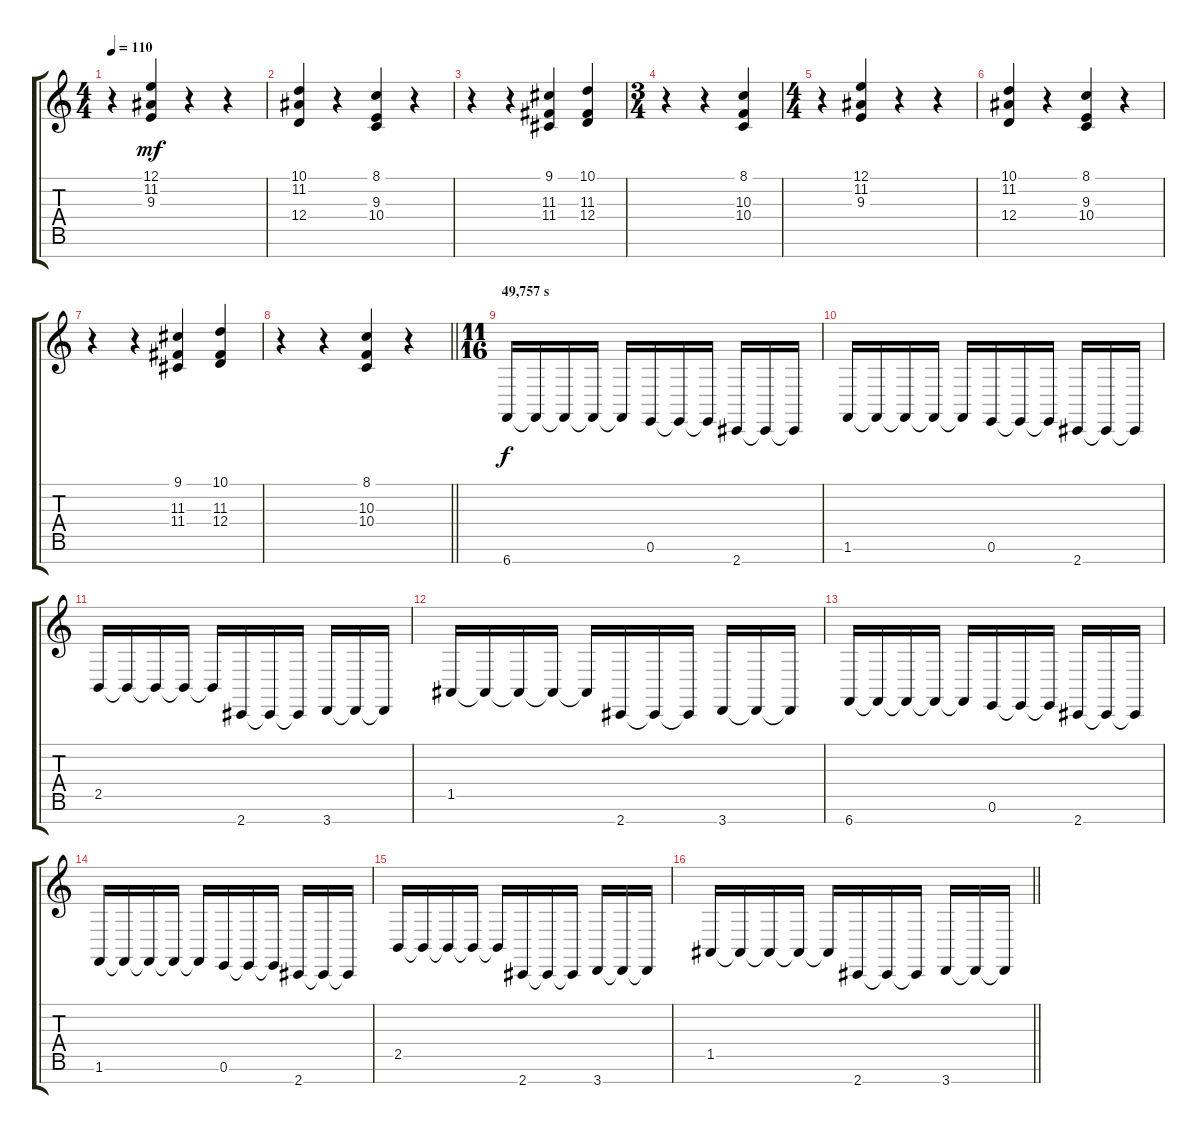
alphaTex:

\track "" {instrument brightacousticpiano}
\staff {score tabs}
\tuning (E4 B3 G3 D3 A2 E2 B1) {hide}
\ts (4 4)
\tempo 110
\clef g2
\ks c
r.4{dy mf} (12.1 11.2 9.3).4{volume 9} r.4 r.4 |
(10.1 11.2 12.4).4 r.4 (8.1 9.3 10.4).4 r.4 |
r.4 r.4 (9.1 11.3 11.4).4 (10.1 11.3 12.4).4 |
\ts (3 4)
r.4 r.4{volume 7} (8.1 10.3 10.4).4{volume 13} |
\ts (4 4)
r.4 (12.1 11.2 9.3).4{volume 9} r.4 r.4 |
(10.1 11.2 12.4).4 r.4 (8.1 9.3 10.4).4 r.4 |
r.4 r.4 (9.1 11.3 11.4).4 (10.1 11.3 12.4).4 |
\barLineRight lightlight
r.4 r.4{volume 7} (8.1 10.3 10.4).4{volume 13} r.4 |
\ts (11 16)
\section ("" "49,757 s")
6.7.16{dy f} 6.7{t}.16 6.7{t}.16 6.7{t}.16 6.7{t}.16 0.6.16 0.6{t}.16 0.6{t}.16 2.7.16 2.7{t}.16 2.7{t}.16 |
1.6.16 1.6{t}.16 1.6{t}.16 1.6{t}.16 1.6{t}.16 0.6.16 0.6{t}.16 0.6{t}.16 2.7.16 2.7{t}.16 2.7{t}.16 |
2.5.16 2.5{t}.16 2.5{t}.16 2.5{t}.16 2.5{t}.16 2.7.16 2.7{t}.16 2.7{t}.16 3.7.16 3.7{t}.16 3.7{t}.16 |
1.5.16 1.5{t}.16 1.5{t}.16 1.5{t}.16 1.5{t}.16 2.7.16 2.7{t}.16 2.7{t}.16 3.7.16 3.7{t}.16 3.7{t}.16 |
6.7.16 6.7{t}.16 6.7{t}.16 6.7{t}.16 6.7{t}.16 0.6.16 0.6{t}.16 0.6{t}.16 2.7.16 2.7{t}.16 2.7{t}.16 |
1.6.16 1.6{t}.16 1.6{t}.16 1.6{t}.16 1.6{t}.16 0.6.16 0.6{t}.16 0.6{t}.16 2.7.16 2.7{t}.16 2.7{t}.16 |
2.5.16 2.5{t}.16 2.5{t}.16 2.5{t}.16 2.5{t}.16 2.7.16 2.7{t}.16 2.7{t}.16 3.7.16 3.7{t}.16 3.7{t}.16 |
\barLineRight lightlight
1.5.16 1.5{t}.16 1.5{t}.16 1.5{t}.16 1.5{t}.16 2.7.16 2.7{t}.16 2.7{t}.16 3.7.16 3.7{t}.16 3.7{t}.16
